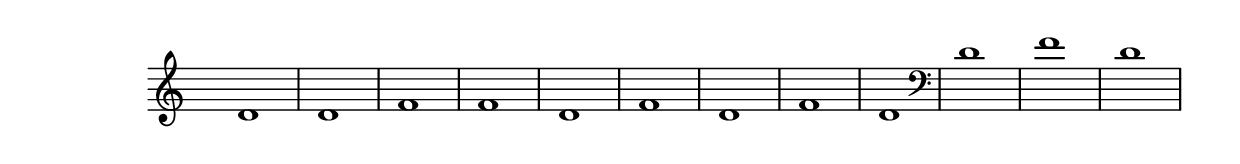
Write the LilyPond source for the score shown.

\version "2.14.2"

%%\header { texidoc="1 - Nota Nova"}

\relative c' {
  \override Staff.TimeSignature #'transparent = ##t
  \override Score.BarNumber #'transparent = ##t
  \override Score.RehearsalMark #'font-size = #-2

  %% CLARINETE
  \tag #'cl {
    d1
  }
  %% FLAUTA
  \tag #'fl {
    d
  }
  %% OBOÉ
  \tag #'ob {
    f
  }
  %% SAX ALTO
  \tag #'saxa {
    f
  }
  %% SAX TENOR
  \tag #'saxt {
    d  
  }
  %% SAX GENES
  \tag #'saxg {
    f
  }
  %% TROMPETE
  \tag #'tpt {
    d  
  }
  %% TROMPA
  \tag #'tpa {
    f
  }
  %% TROMPA OP
  \tag #'tpaop {
    d
  }
  %% TROMBONE
  \tag #'tbn {
    \clef bass
    d
  }
  %% TUBA MIB
  \tag #'tbamib {
    \clef bass
    f
  }
  %% TUBA SIB
  \tag #'tbasib {
    \clef bass
    d
  }

  %% END DOCUMENT
}
